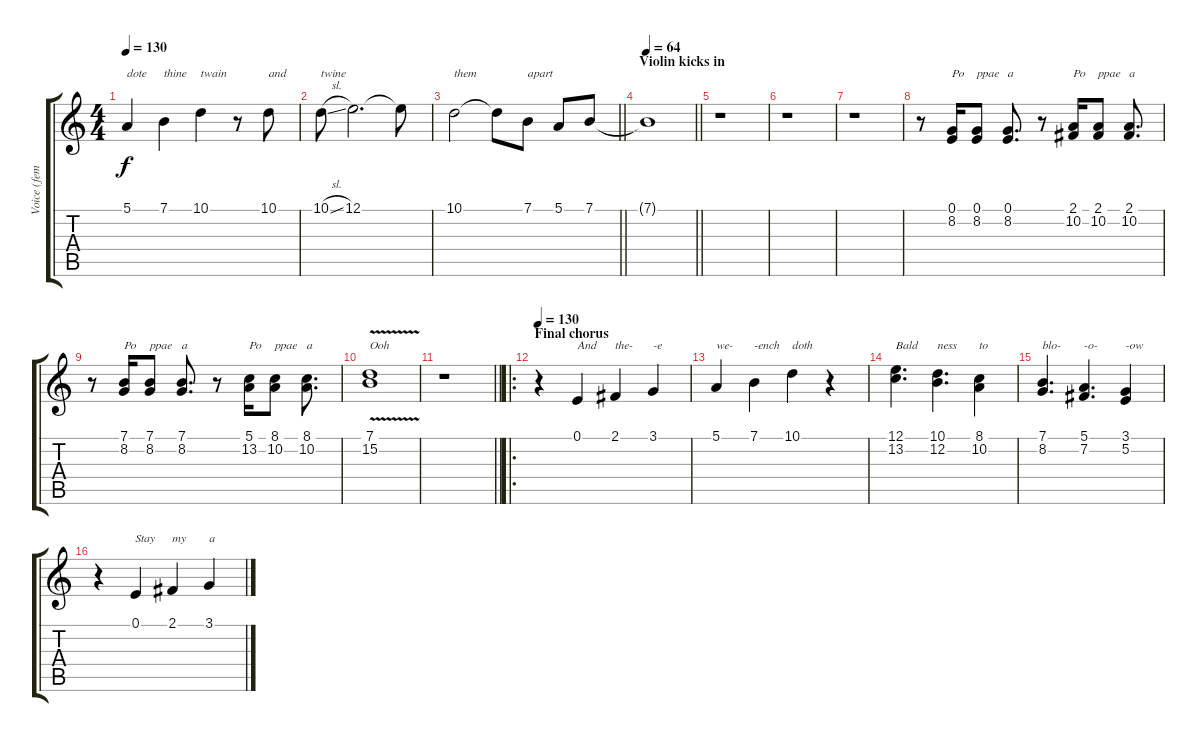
\track ("Voice (female)" "Voice (fem") {mute instrument synthvoice}
\staff {score tabs}
\tuning (E4 B3 G3 D3 A2 E2) {hide}
\ts (4 4)
\tempo 130
\clef g2
\ks c
5.1.4{txt "dote" dy f} 7.1.4{txt "thine"} 10.1.4{txt "twain"} r.8 10.1.8{txt "and"} |
10.1{sl}.8{txt "twine"} 12.1.2{d} 12.1{t}.8 |
\barLineRight lightlight
10.1.2{txt "them"} 10.1{t}.8 7.1.8{txt "apart"} 5.1.8 7.1.8 |
\section ("" "Violin kicks in")
\tempo 64
\barLineRight lightlight
7.1{t}.1{volume 0} |
r.1 |
r.1 |
r.1 |
r.8{volume 16} (0.1 8.2).16{txt "Po"} (0.1 8.2).8{txt "ppae"} (0.1 8.2).8{d txt "a"} r.8 (2.1 10.2).16{txt "Po"} (2.1 10.2).8{txt "ppae"} (2.1 10.2).8{d txt "a"} |
r.8 (7.1 8.2).16{txt "Po"} (7.1 8.2).8{txt "ppae"} (7.1 8.2).8{d txt "a"} r.8 (5.1 13.2).16{txt "Po"} (8.1 10.2).8{txt "ppae"} (8.1 10.2).8{d txt "a"} |
(7.1{v} 15.2).1{txt "Ooh"} |
\barLineRight lightlight
r.1 |
\ro
\section ("" "Final chorus")
\tempo 130
r.4 0.1.4{txt "And"} 2.1.4{txt "the-"} 3.1.4{txt "-e"} |
5.1.4{txt "we-"} 7.1.4{txt "-ench"} 10.1.4{txt "doth"} r.4 |
(12.1 13.2).4{d txt "Bald"} (10.1 12.2).4{d txt "ness"} (8.1 10.2).4{txt "to"} |
(7.1 8.2).4{d txt "blo-"} (5.1 7.2).4{d txt "-o-"} (3.1 5.2).4{txt "-ow"} |
r.4 0.1.4{txt "Stay"} 2.1.4{txt "my"} 3.1.4{txt "a"}
